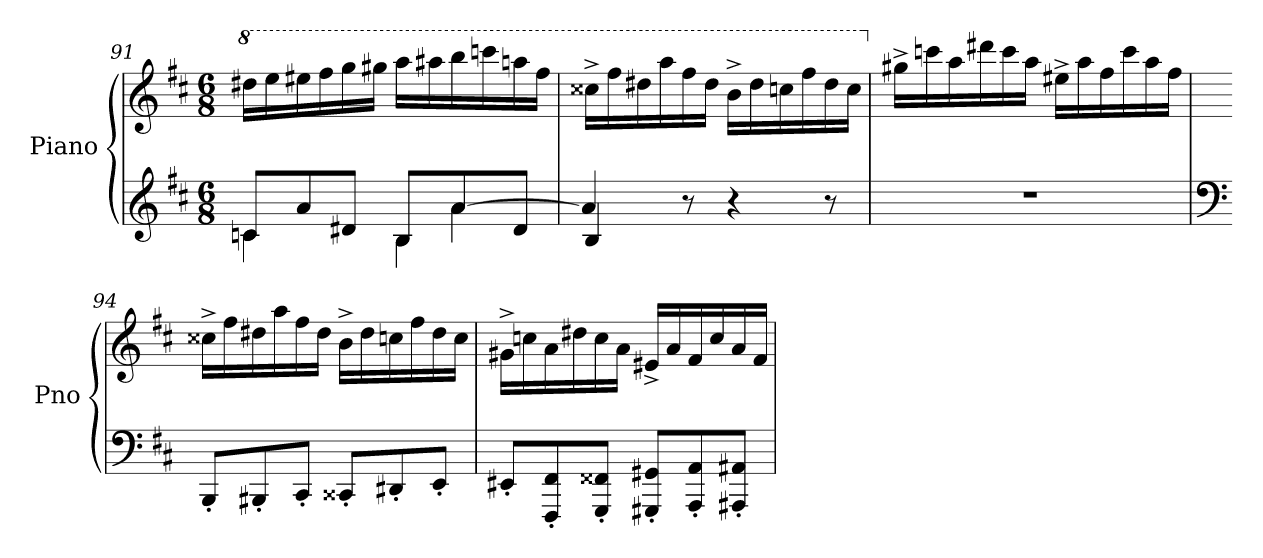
**kern	**kern	**dynam
*part1	*part1	*part1
*staff2	*staff1	*staff1/2
*I"Piano	*	*
*I'Pno	*	*
*clefG2	*clefG2	*
*k[f#c#]	*k[f#c#]	*
*M6/8	*M6/8	*
=91	=91	=91
*^	*	*
*	*^	*	*
*	*	*	*8va	*
8cn/L	4c\	2ryy	16ddd#X\LL	.
.	.	.	16eee\	.
8a/	.	.	16eee#X\	.
.	.	.	16fff#\	.
8d#X/J	8ryy	.	16ggg\	.
.	.	.	16ggg#X\JJ	.
8B/L	4B\	.	16aaa\LL	.
.	.	.	16aaa#X\	.
8a/	.	[4a\	16bbb\	.
.	.	.	16ccccn\	.
8d#/J	8ryy	.	16aaan\	.
.	.	.	16fff#\JJ	.
*	*v	*v	*	*
=92	=92	=92	=92
4B/	4a/]	16ccc##X^\LL	.
.	.	16fff#\	.
.	.	16ddd#X\	.
.	.	16aaa\	.
8r	2ryy	16fff#\	.
.	.	16ddd#\JJ	.
4r	.	16bb^\LL	.
.	.	16ddd#\	.
.	.	16cccn\	.
.	.	16fff#\	.
8r	.	16ddd#\	.
.	.	16ccc\JJ	.
*v	*v	*	*
!!LO:LB:g=z
=93	=93	=93
*	*X8va	*
2.r	16gg#X^\LL	.
.	16cccn\	.
.	16aa\	.
.	16ddd#X\	.
.	16ccc\	.
.	16aa\JJ	.
.	16ee#X^\LL	.
.	16aa\	.
.	16ff#\	.
.	16ccc\	.
.	16aa\	.
.	16ff#\JJ	.
=94	=94	=94
*clefF4	*	*
!	!	!LO:DY:b
8BBB'/L	16cc##X^\LL	other-dynamics
.	16ff#\	.
8BBB#X'/	16dd#X\	.
.	16aa\	.
8CC#'/J	16ff#\	.
.	16dd#\JJ	.
8CC##X'/L	16b^\LL	.
.	16dd#\	.
8DD#X'/	16ccn\	.
.	16ff#\	.
8EE'/J	16dd#\	.
.	16cc\JJ	.
=95	=95	=95
8EE#X'/L	16g#X^\LL	.
.	16ccn\	.
8FFF#/' 8FF#/'	16a\	.
.	16dd#X\	.
8GGG/' 8FF##X/'J	16cc\	.
.	16a\JJ	.
8GGG#X/' 8GG#X/'L	16e#X^/LL	.
.	16a/	.
8AAA/' 8AA/'	16f#/	.
.	16cc/	.
8AAA#X/' 8AA#X/'J	16a/	.
.	16f#/JJ	.
=	=	=
*-	*-	*-
